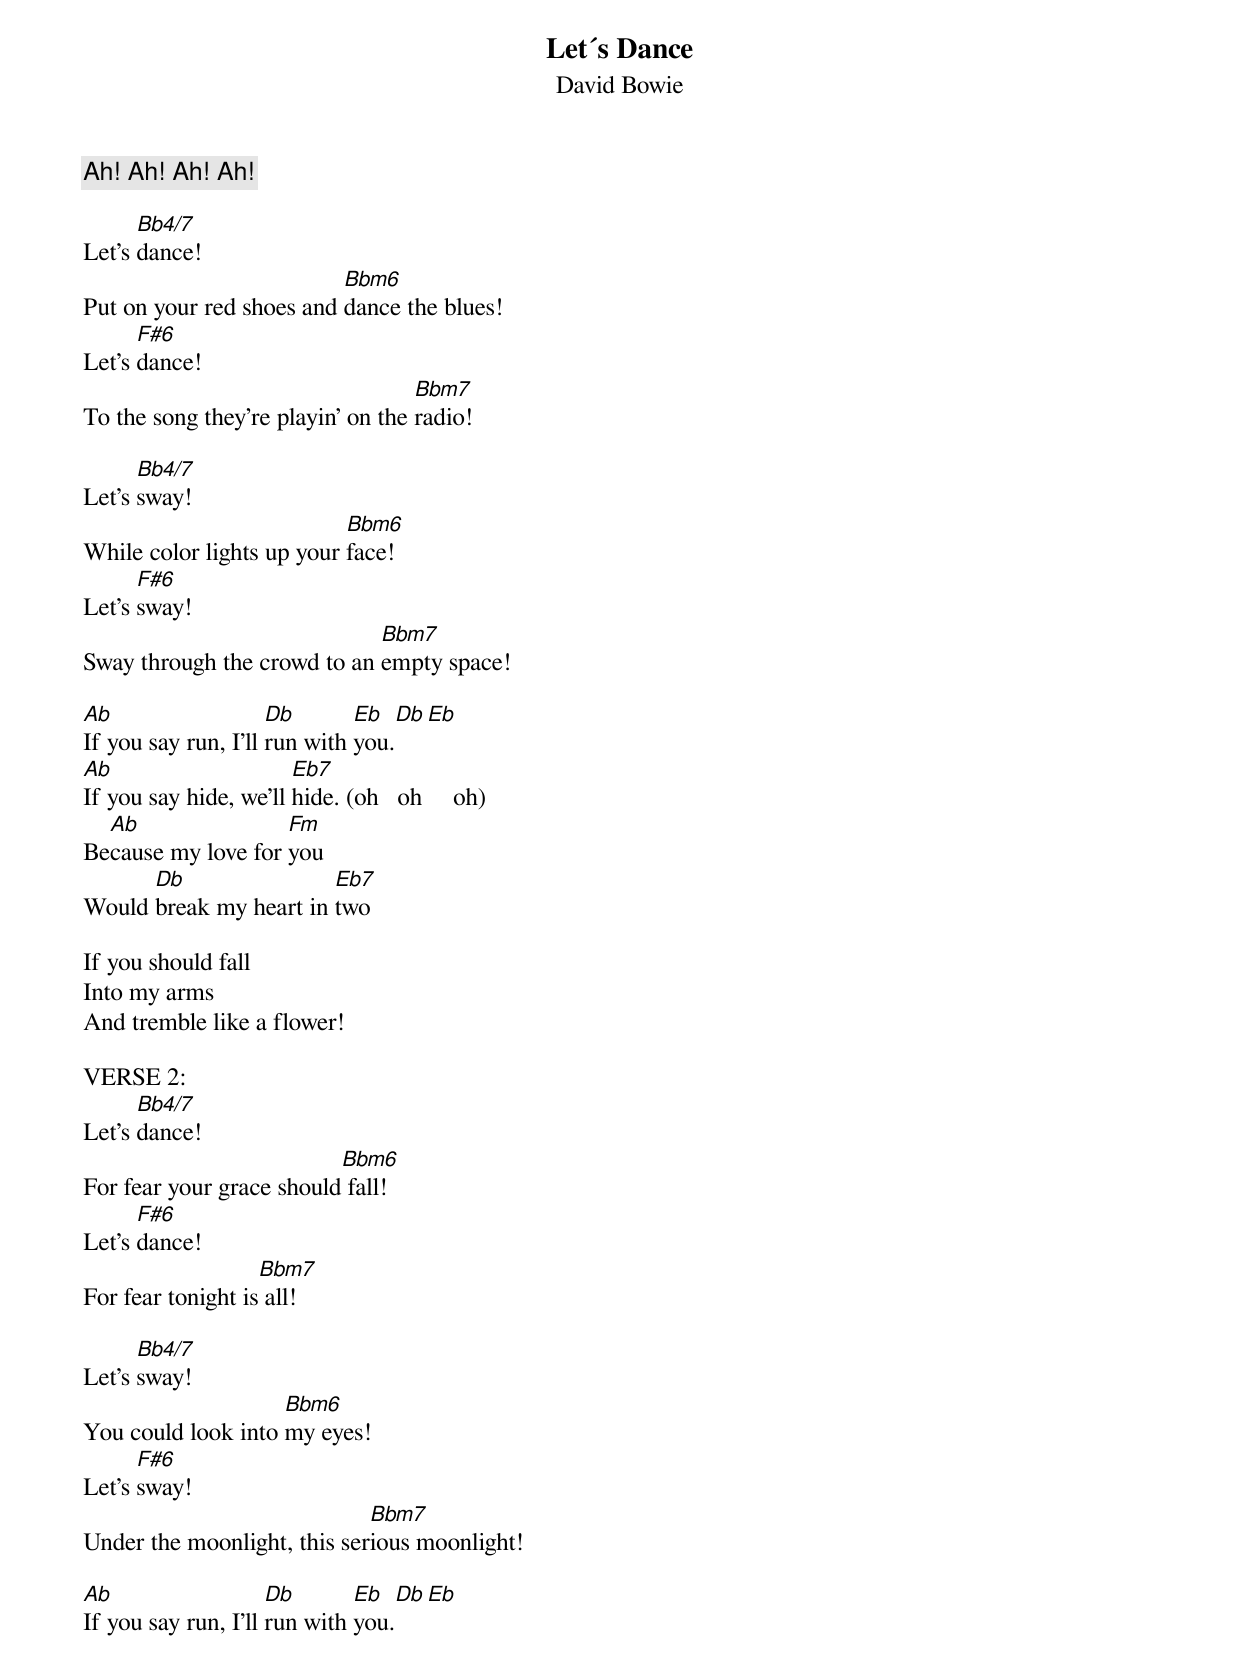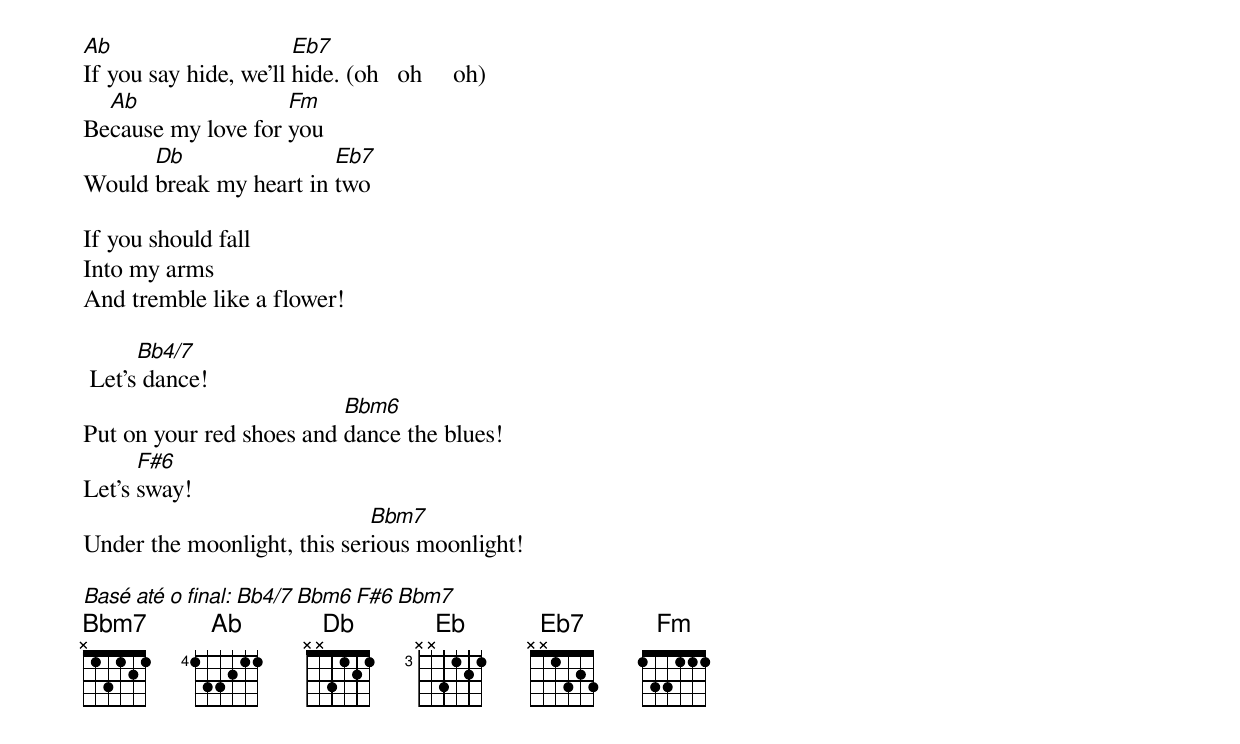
Let´s Dance
David Bowie

Ah! Ah! Ah! Ah!

      Bb4/7
Let's dance!
                          Bbm6
Put on your red shoes and dance the blues!
      F#6
Let's dance!
                                   Bbm7
To the song they're playin' on the radio!

      Bb4/7
Let's sway!
                           Bbm6
While color lights up your face!
      F#6
Let's sway!
                             Bbm7
Sway through the crowd to an empty space!

Ab                   Db       Eb    Db  Eb
If you say run, I'll run with you.
Ab                     Eb7
If you say hide, we'll hide. (oh   oh     oh)
  Ab                Fm
Because my love for you
      Db                Eb7
Would break my heart in two

If you should fall
Into my arms
And tremble like a flower!

VERSE 2:
      Bb4/7
Let's dance!
                          Bbm6
For fear your grace should fall!
      F#6
Let's dance!
                   Bbm7
For fear tonight is all!

      Bb4/7
Let's sway!
                    Bbm6
You could look into my eyes!
      F#6
Let's sway!
                             Bbm7
Under the moonlight, this serious moonlight!

Ab                   Db       Eb    Db  Eb
If you say run, I'll run with you.
Ab                     Eb7
If you say hide, we'll hide. (oh   oh     oh)
  Ab                Fm
Because my love for you
      Db                Eb7
Would break my heart in two

If you should fall
Into my arms
And tremble like a flower!

      Bb4/7
 Let's dance!
                          Bbm6
Put on your red shoes and dance the blues!
      F#6
Let's sway!
                             Bbm7
Under the moonlight, this serious moonlight!

Basé até o final: Bb4/7  Bbm6  F#6  Bbm7
